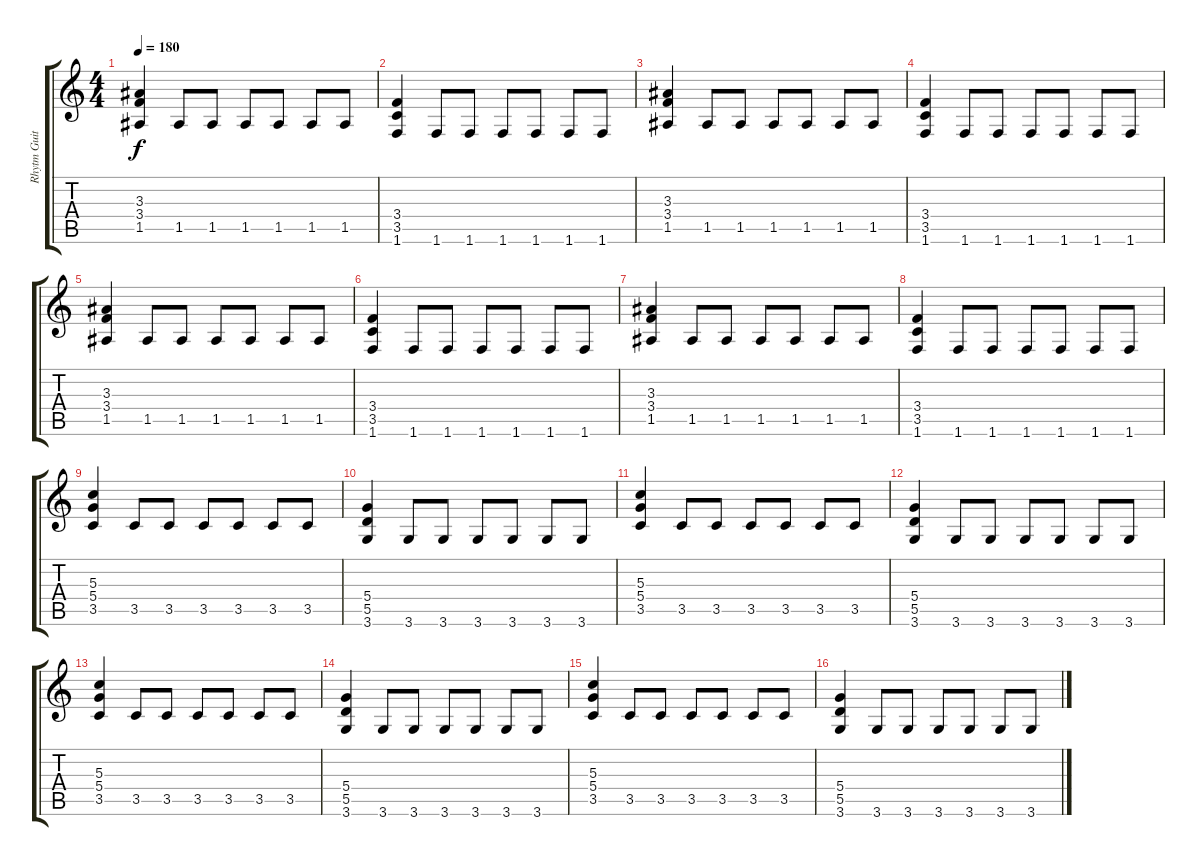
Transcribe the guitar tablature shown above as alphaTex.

\track ("Rhytm Guitar" "Rhytm Guit") {instrument distortionguitar}
\staff {score tabs}
\tuning (E4 B3 G3 D3 A2 E2) {hide}
\ts (4 4)
\tempo 180
\clef g2
\ks c
(3.3 3.4 1.5).4{dy f} 1.5.8 1.5.8 1.5.8 1.5.8 1.5.8 1.5.8 |
(3.4 3.5 1.6).4 1.6.8 1.6.8 1.6.8 1.6.8 1.6.8 1.6.8 |
(3.3 3.4 1.5).4 1.5.8 1.5.8 1.5.8 1.5.8 1.5.8 1.5.8 |
(3.4 3.5 1.6).4 1.6.8 1.6.8 1.6.8 1.6.8 1.6.8 1.6.8 |
(3.3 3.4 1.5).4 1.5.8 1.5.8 1.5.8 1.5.8 1.5.8 1.5.8 |
(3.4 3.5 1.6).4 1.6.8 1.6.8 1.6.8 1.6.8 1.6.8 1.6.8 |
(3.3 3.4 1.5).4 1.5.8 1.5.8 1.5.8 1.5.8 1.5.8 1.5.8 |
(3.4 3.5 1.6).4 1.6.8 1.6.8 1.6.8 1.6.8 1.6.8 1.6.8 |
(5.3 5.4 3.5).4 3.5.8 3.5.8 3.5.8 3.5.8 3.5.8 3.5.8 |
(5.4 5.5 3.6).4 3.6.8 3.6.8 3.6.8 3.6.8 3.6.8 3.6.8 |
(5.3 5.4 3.5).4 3.5.8 3.5.8 3.5.8 3.5.8 3.5.8 3.5.8 |
(5.4 5.5 3.6).4 3.6.8 3.6.8 3.6.8 3.6.8 3.6.8 3.6.8 |
(5.3 5.4 3.5).4 3.5.8 3.5.8 3.5.8 3.5.8 3.5.8 3.5.8 |
(5.4 5.5 3.6).4 3.6.8 3.6.8 3.6.8 3.6.8 3.6.8 3.6.8 |
(5.3 5.4 3.5).4 3.5.8 3.5.8 3.5.8 3.5.8 3.5.8 3.5.8 |
(5.4 5.5 3.6).4 3.6.8 3.6.8 3.6.8 3.6.8 3.6.8 3.6.8
